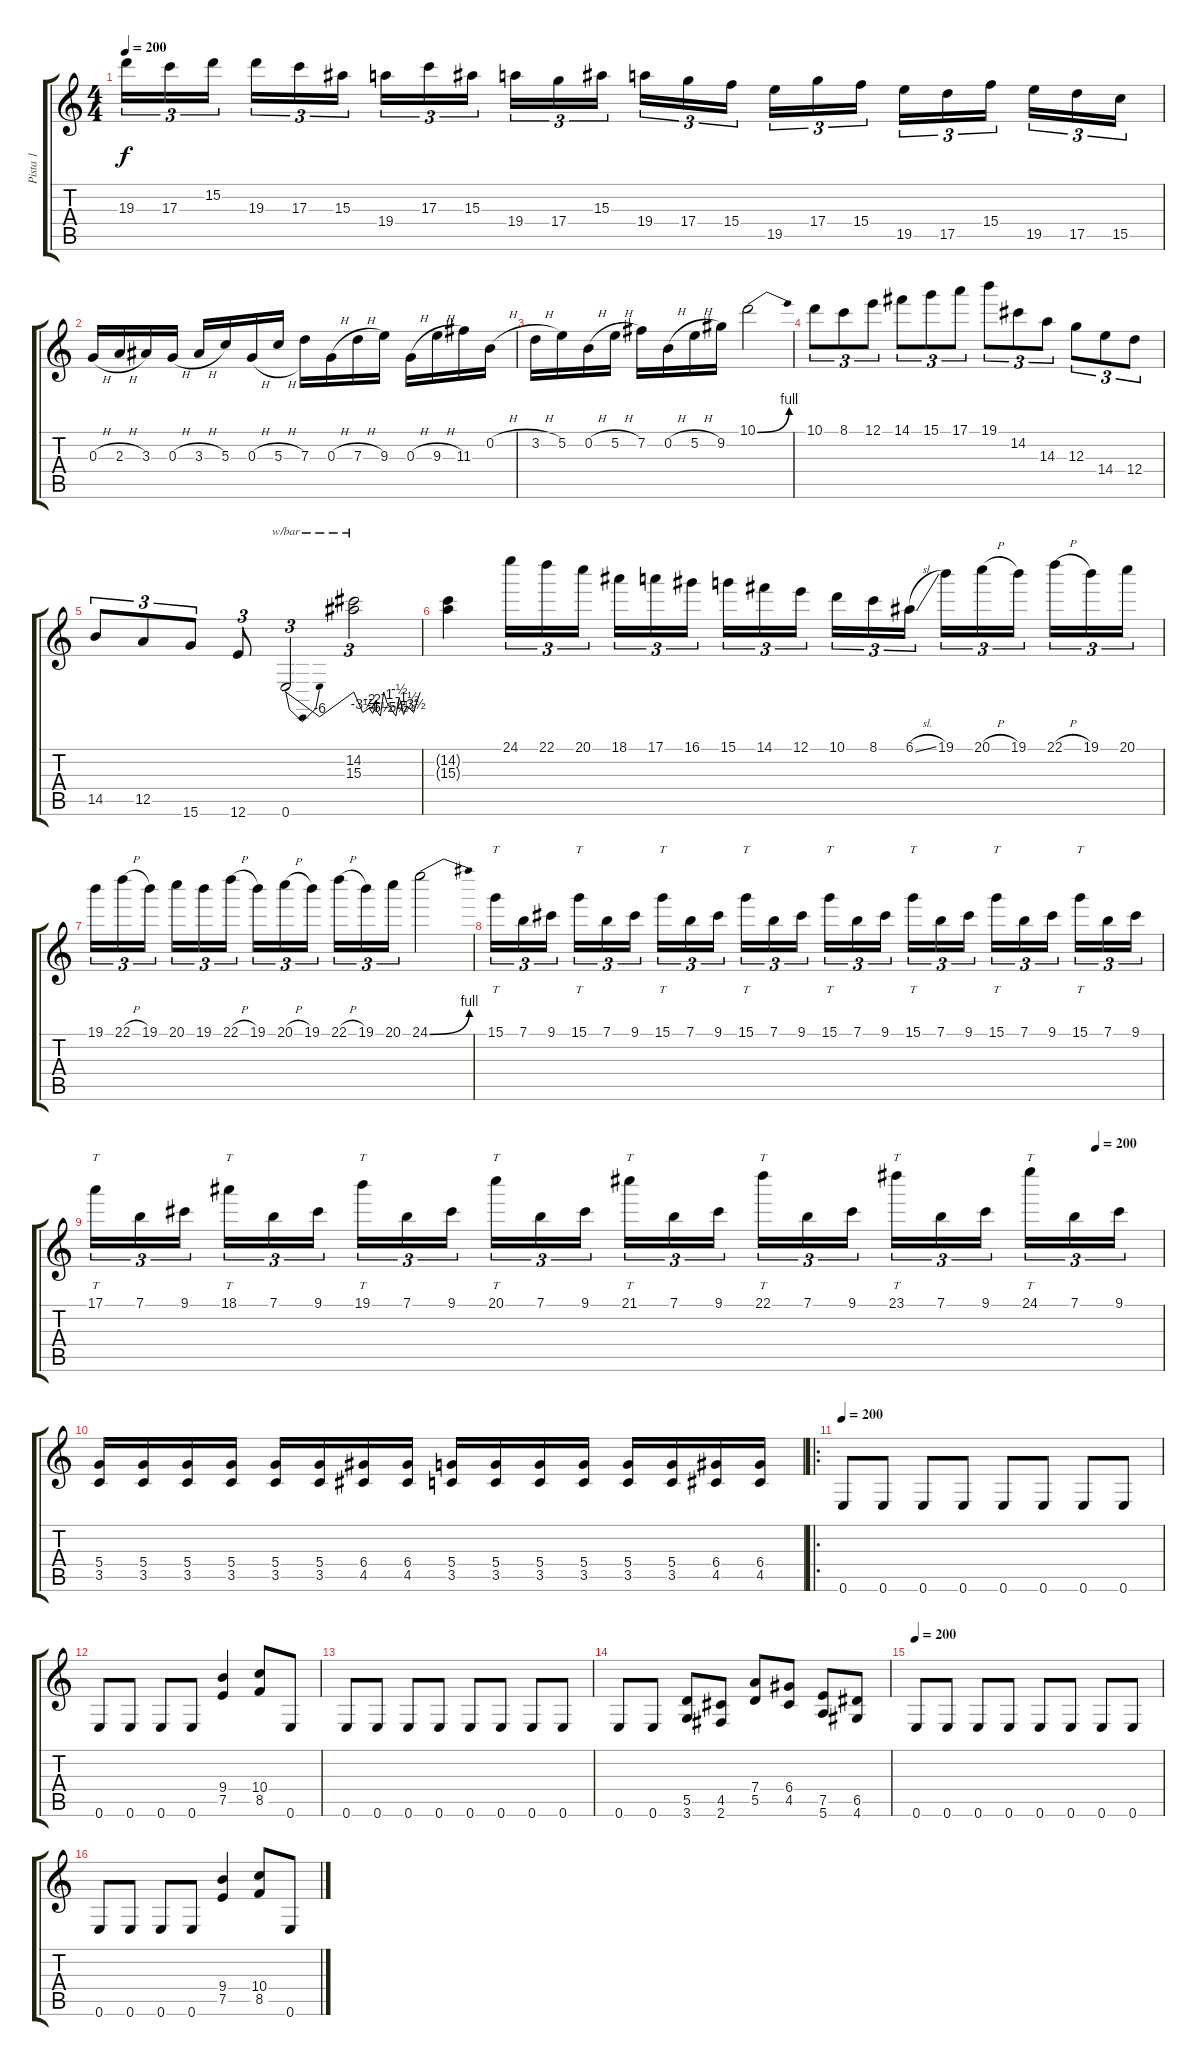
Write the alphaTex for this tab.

\track ("Pista 1" "Pista 1") {instrument distortionguitar}
\staff {score tabs}
\tuning (E4 B3 G3 D3 A2 E2) {hide}
\ts (4 4)
\tempo 200
\clef g2
\ks c
19.3.16{tu (3 2) dy f} 17.3.16{tu (3 2)} 15.2.16{tu (3 2)} 19.3.16{tu (3 2)} 17.3.16{tu (3 2)} 15.3.16{tu (3 2)} 19.4.16{tu (3 2)} 17.3.16{tu (3 2)} 15.3.16{tu (3 2)} 19.4.16{tu (3 2)} 17.4.16{tu (3 2)} 15.3.16{tu (3 2)} 19.4.16{tu (3 2)} 17.4.16{tu (3 2)} 15.4.16{tu (3 2)} 19.5.16{tu (3 2)} 17.4.16{tu (3 2)} 15.4.16{tu (3 2)} 19.5.16{tu (3 2)} 17.5.16{tu (3 2)} 15.4.16{tu (3 2)} 19.5.16{tu (3 2)} 17.5.16{tu (3 2)} 15.5.16{tu (3 2)} |
0.3{h}.16 2.3{h}.16 3.3.16 0.3{h}.16 3.3{h}.16 5.3.16 0.3{h}.16 5.3{h}.16 7.3.16 0.3{h}.16 7.3{h}.16 9.3.16 0.3{h}.16 9.3{h}.16 11.3.16 0.2{h}.16 |
3.2{h}.16 5.2.16 0.2{h}.16 5.2{h}.16 7.2.16 0.2{h}.16 5.2{h}.16 9.2.16 10.1{be (bend 0 0 60 4)}.2 |
10.1.8{tu (3 2)} 8.1.8{tu (3 2)} 12.1.8{tu (3 2)} 14.1.8{tu (3 2)} 15.1.8{tu (3 2)} 17.1.8{tu (3 2)} 19.1.8{tu (3 2)} 14.2.8{tu (3 2)} 14.3.8{tu (3 2)} 12.3.8{tu (3 2)} 14.4.8{tu (3 2)} 12.4.8{tu (3 2)} |
14.5.8{tu (3 2)} 12.5.8{tu (3 2)} 15.6.8{tu (3 2)} 12.6.8{tu (3 2)} 0.6.2{tu (3 2) tbe (dip default 0 0 30 -24 60 0)} (14.2 15.3).2{tu (3 2) tbe (custom default 0 0 8 -14 14 -8 17 -16 19 -8 24 -22 27 0 30 -4 38 -22 41 -2 45 -18 48 -6 54 -14 60 0)} |
(14.2{t} 15.3{t}).4 24.1.16{tu (3 2)} 22.1.16{tu (3 2)} 20.1.16{tu (3 2)} 18.1.16{tu (3 2)} 17.1.16{tu (3 2)} 16.1.16{tu (3 2)} 15.1.16{tu (3 2)} 14.1.16{tu (3 2)} 12.1.16{tu (3 2)} 10.1.16{tu (3 2)} 8.1.16{tu (3 2)} 6.1{sl}.16{tu (3 2)} 19.1.16{tu (3 2)} 20.1{h}.16{tu (3 2)} 19.1.16{tu (3 2)} 22.1{h}.16{tu (3 2)} 19.1.16{tu (3 2)} 20.1.16{tu (3 2)} |
19.1.16{tu (3 2)} 22.1{h}.16{tu (3 2)} 19.1.16{tu (3 2)} 20.1.16{tu (3 2)} 19.1.16{tu (3 2)} 22.1{h}.16{tu (3 2)} 19.1.16{tu (3 2)} 20.1{h}.16{tu (3 2)} 19.1.16{tu (3 2)} 22.1{h}.16{tu (3 2)} 19.1.16{tu (3 2)} 20.1.16{tu (3 2)} 24.1{be (bend 0 0 60 4)}.2 |
15.1.16{tt tu (3 2)} 7.1.16{tu (3 2)} 9.1.16{tu (3 2)} 15.1.16{tt tu (3 2)} 7.1.16{tu (3 2)} 9.1.16{tu (3 2)} 15.1.16{tt tu (3 2)} 7.1.16{tu (3 2)} 9.1.16{tu (3 2)} 15.1.16{tt tu (3 2)} 7.1.16{tu (3 2)} 9.1.16{tu (3 2)} 15.1.16{tt tu (3 2)} 7.1.16{tu (3 2)} 9.1.16{tu (3 2)} 15.1.16{tt tu (3 2)} 7.1.16{tu (3 2)} 9.1.16{tu (3 2)} 15.1.16{tt tu (3 2)} 7.1.16{tu (3 2)} 9.1.16{tu (3 2)} 15.1.16{tt tu (3 2)} 7.1.16{tu (3 2)} 9.1.16{tu (3 2)} |
\tempo (200 0.9375)
17.1.16{tt tu (3 2)} 7.1.16{tu (3 2)} 9.1.16{tu (3 2)} 18.1.16{tt tu (3 2)} 7.1.16{tu (3 2)} 9.1.16{tu (3 2)} 19.1.16{tt tu (3 2)} 7.1.16{tu (3 2)} 9.1.16{tu (3 2)} 20.1.16{tt tu (3 2)} 7.1.16{tu (3 2)} 9.1.16{tu (3 2)} 21.1.16{tt tu (3 2)} 7.1.16{tu (3 2)} 9.1.16{tu (3 2)} 22.1.16{tt tu (3 2)} 7.1.16{tu (3 2)} 9.1.16{tu (3 2)} 23.1.16{tt tu (3 2)} 7.1.16{tu (3 2)} 9.1.16{tu (3 2)} 24.1.16{tt tu (3 2)} 7.1.16{tu (3 2)} 9.1.16{tu (3 2)} |
(5.4 3.5).16 (5.4 3.5).16 (5.4 3.5).16 (5.4 3.5).16 (5.4 3.5).16 (5.4 3.5).16 (6.4 4.5).16 (6.4 4.5).16 (5.4 3.5).16 (5.4 3.5).16 (5.4 3.5).16 (5.4 3.5).16 (5.4 3.5).16 (5.4 3.5).16 (6.4 4.5).16 (6.4 4.5).16 |
\ro
\tempo 200
0.6.8 0.6.8 0.6.8 0.6.8 0.6.8 0.6.8 0.6.8 0.6.8 |
0.6.8 0.6.8 0.6.8 0.6.8 (9.4 7.5).4 (10.4 8.5).8 0.6.8 |
0.6.8 0.6.8 0.6.8 0.6.8 0.6.8 0.6.8 0.6.8 0.6.8 |
0.6.8 0.6.8 (5.5 3.6).8 (4.5 2.6).8 (7.4 5.5).8 (6.4 4.5).8 (7.5 5.6).8 (6.5 4.6).8 |
\tempo 200
0.6.8 0.6.8 0.6.8 0.6.8 0.6.8 0.6.8 0.6.8 0.6.8 |
0.6.8 0.6.8 0.6.8 0.6.8 (9.4 7.5).4 (10.4 8.5).8 0.6.8
